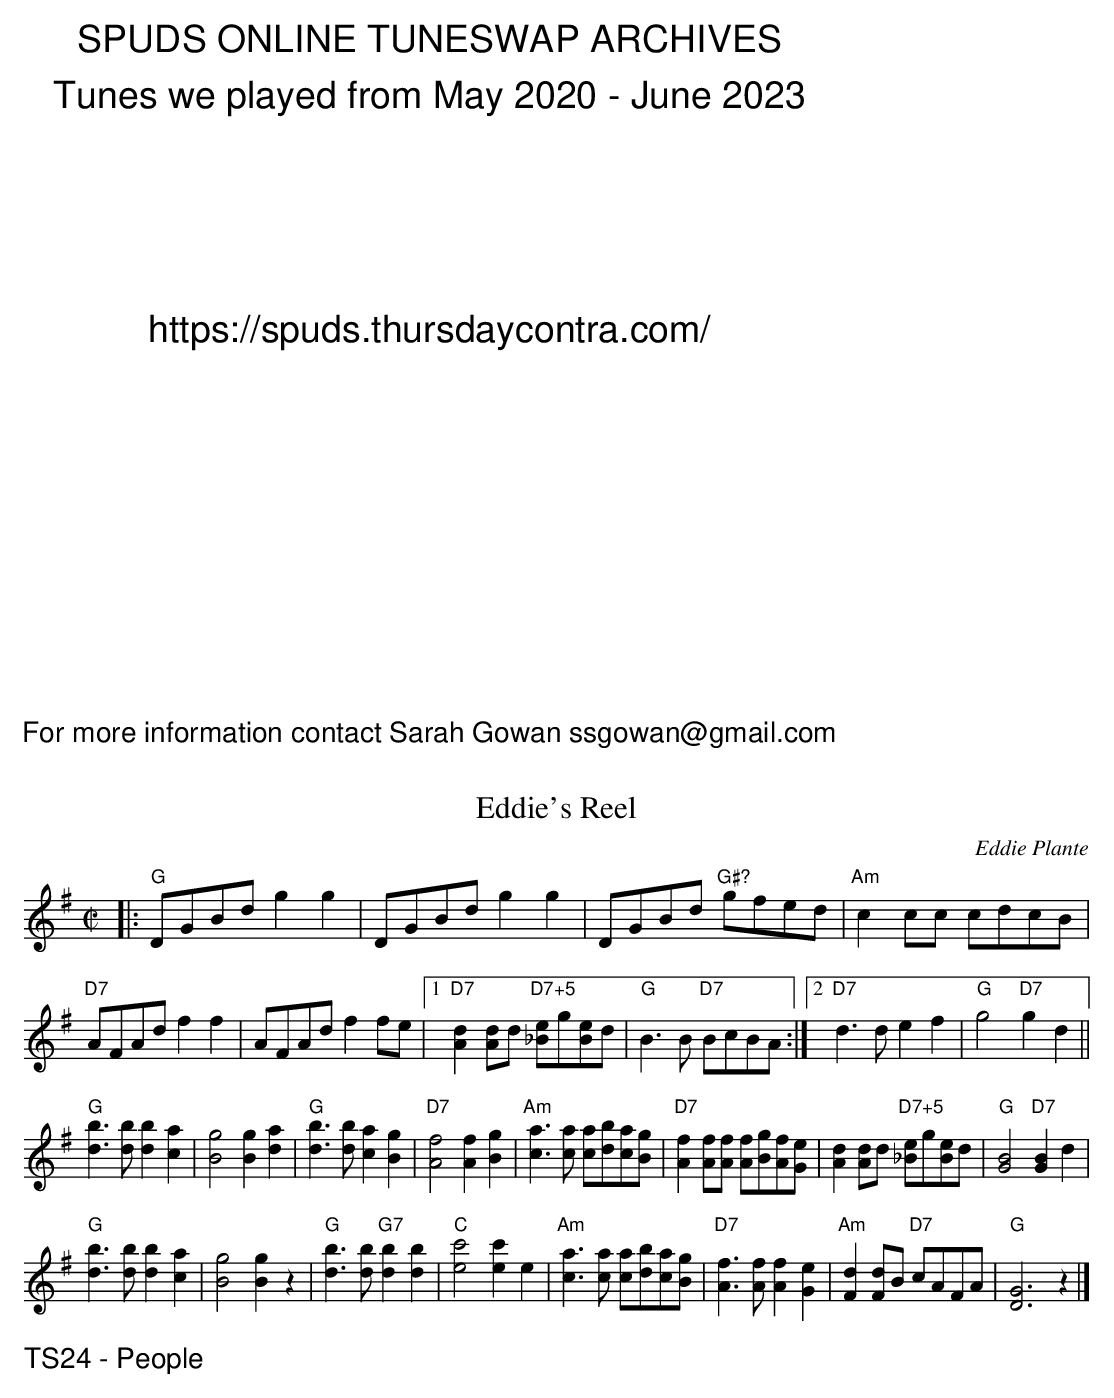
X:1
T:Eddie's Reel
C:Eddie Plante
M:C|
L:1/8
K:G
|:"G"DGBd g2g2 | DGBd g2g2 | DGBd "G#?"gfed | "Am"c2cc cdcB|
"D7"AFAd f2f2 | AFAd f2fe |1 "D7"[d2A2] [dA]d "D7+5"[e_B]g[eB]d | "G"B3B "D7"BcBA:|2"D7"d3de2f2|"G"g4"D7"g2d2||
"G"[b3d3][bd] [b2d2][a2c2] | [g4B4] [g2B2][a2d2] | "G"[b3d3][bd] [a2c2][g2B2]| "D7"[f4A4] [f2A2] [g2B2] |\
 "Am"[a3c3][ac] [ac][bd][ac][gB] |"D7" [f2A2] [fA][fA] [fA][gB][fA][eG] | [d2A2] [dA]d "D7+5"[e_B]g[eB]d | "G"[G4B4] "D7"[G2B2]d2  |
"G"[b3d3][bd] [b2d2][a2c2] | [g4B4] [g2B2]z2 | "G"[b3d3][bd] "G7"[b2d2][b2d2] | "C"[c'4e4] [c'2e2]e2|\
"Am"[a3c3][ac] [ac][bd][ac][gB]  | "D7"[f3A3] [fA] [f2A2][e2G2] | "Am"[d2F2][dF]B "D7"cAFA | "G"[G6D6] z2|]
